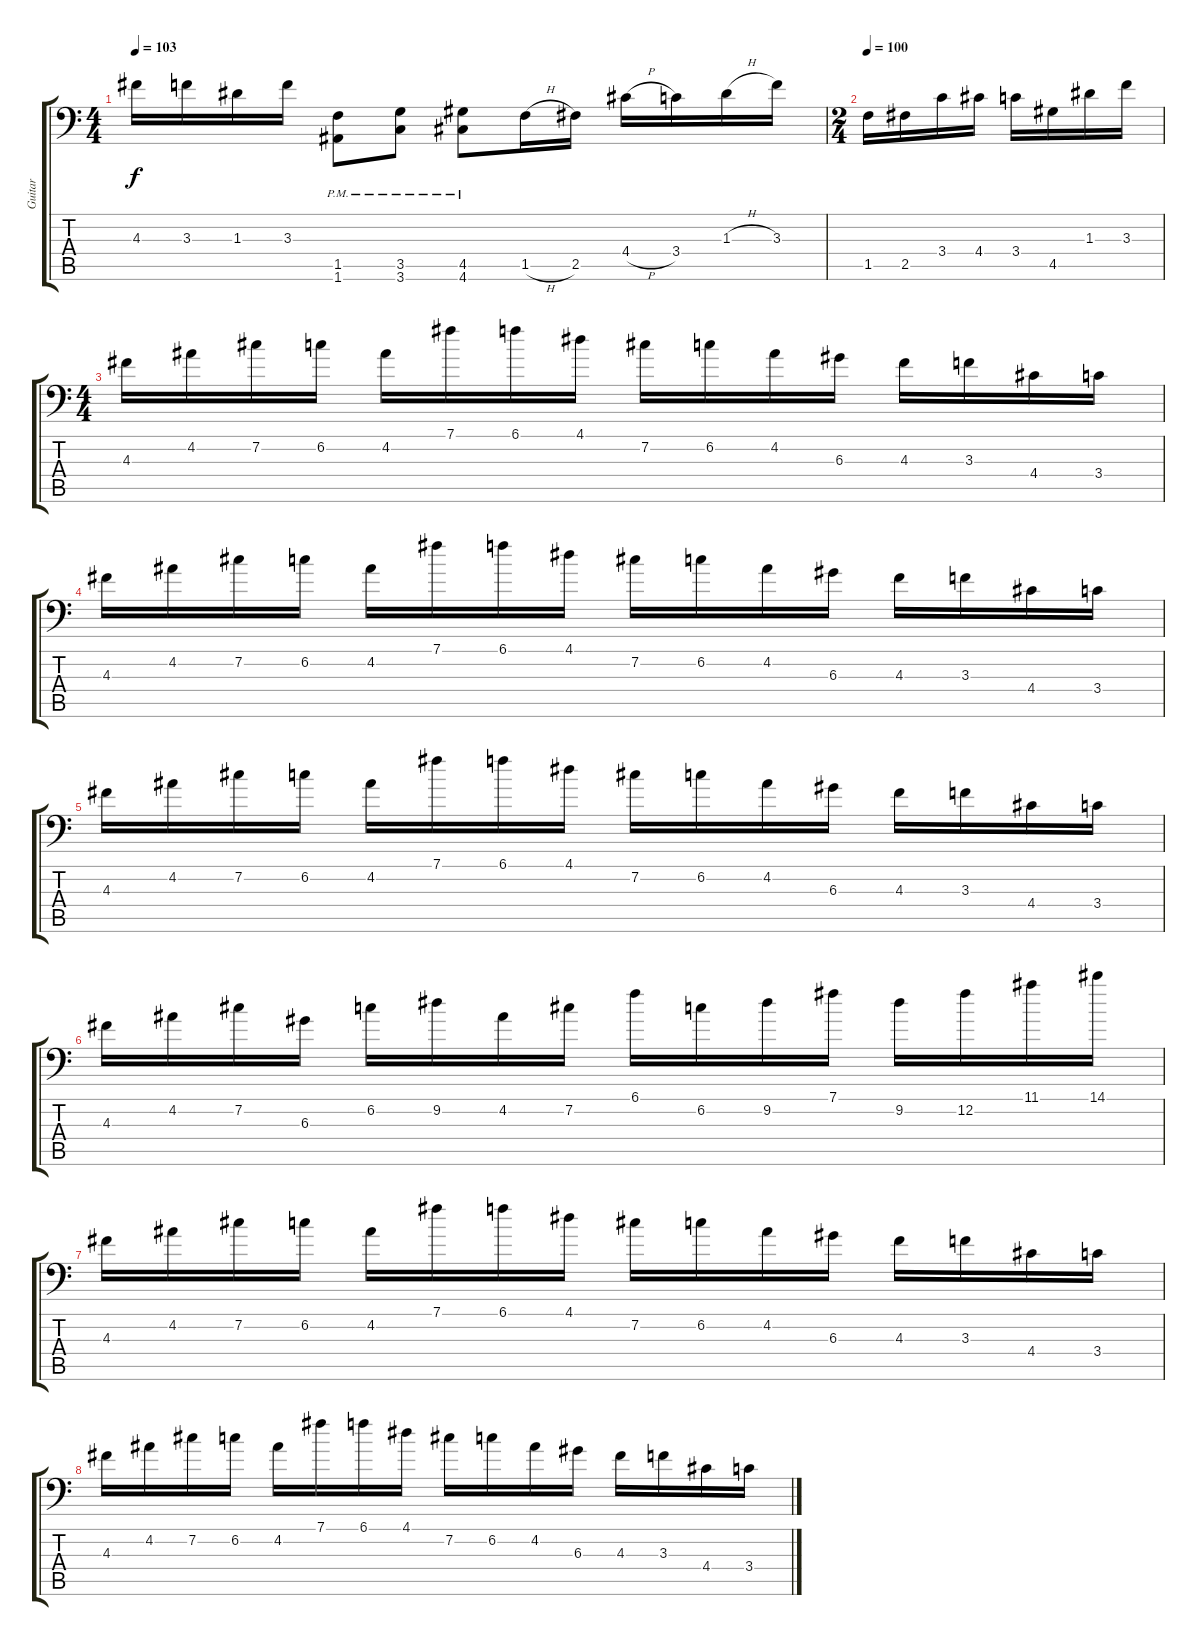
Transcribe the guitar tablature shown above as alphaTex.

\track ("Guitar" "Guitar") {instrument overdrivenguitar}
\staff {score tabs}
\tuning (B3 Gb3 D3 A2 E2 A1) {hide}
\ts (4 4)
\tempo 103
\clef f4
\ks c
4.3.16{dy f} 3.3.16 1.3.16 3.3.16 (1.5{pm} 1.6{pm}).8 (3.5{pm} 3.6{pm}).8 (4.5{pm} 4.6{pm}).8 1.5{h}.16 2.5.16 4.4{h}.16 3.4.16 1.3{h}.16 3.3.16 |
\ts (2 4)
\tempo 100
1.5.16 2.5.16 3.4.16 4.4.16 3.4.16 4.5.16 1.3.16 3.3.16 |
\ts (4 4)
4.3.16 4.2.16 7.2.16 6.2.16 4.2.16 7.1.16 6.1.16 4.1.16 7.2.16 6.2.16 4.2.16 6.3.16 4.3.16 3.3.16 4.4.16 3.4.16 |
4.3.16 4.2.16 7.2.16 6.2.16 4.2.16 7.1.16 6.1.16 4.1.16 7.2.16 6.2.16 4.2.16 6.3.16 4.3.16 3.3.16 4.4.16 3.4.16 |
4.3.16 4.2.16 7.2.16 6.2.16 4.2.16 7.1.16 6.1.16 4.1.16 7.2.16 6.2.16 4.2.16 6.3.16 4.3.16 3.3.16 4.4.16 3.4.16 |
4.3.16 4.2.16 7.2.16 6.3.16 6.2.16 9.2.16 4.2.16 7.2.16 6.1.16 6.2.16 9.2.16 7.1.16 9.2.16 12.2.16 11.1.16 14.1.16 |
4.3.16 4.2.16 7.2.16 6.2.16 4.2.16 7.1.16 6.1.16 4.1.16 7.2.16 6.2.16 4.2.16 6.3.16 4.3.16 3.3.16 4.4.16 3.4.16 |
4.3.16 4.2.16 7.2.16 6.2.16 4.2.16 7.1.16 6.1.16 4.1.16 7.2.16 6.2.16 4.2.16 6.3.16 4.3.16 3.3.16 4.4.16 3.4.16
